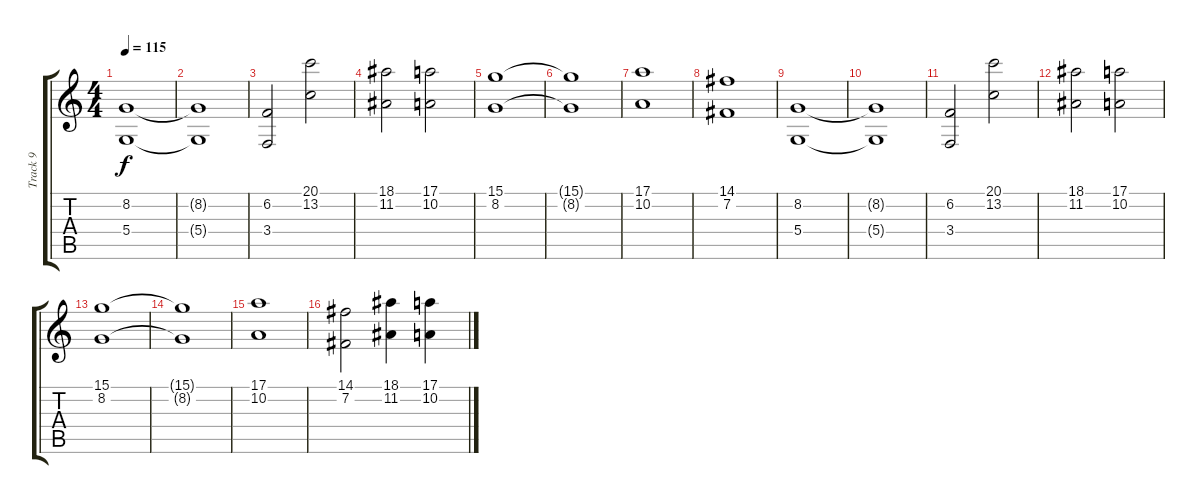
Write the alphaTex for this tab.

\track ("Track 9" "Track 9") {instrument stringensemble1}
\staff {score tabs}
\tuning (E4 B3 G3 D3 A2 E2) {hide}
\ts (4 4)
\tempo 115
\clef g2
\ks c
(8.2 5.4).1{dy f} |
(8.2{t} 5.4{t}).1 |
(6.2 3.4).2 (20.1 13.2).2 |
(18.1 11.2).2 (17.1 10.2).2 |
(15.1 8.2).1 |
(15.1{t} 8.2{t}).1 |
(17.1 10.2).1 |
(14.1 7.2).1 |
(8.2 5.4).1 |
(8.2{t} 5.4{t}).1 |
(6.2 3.4).2 (20.1 13.2).2 |
(18.1 11.2).2 (17.1 10.2).2 |
(15.1 8.2).1 |
(15.1{t} 8.2{t}).1 |
(17.1 10.2).1 |
(14.1 7.2).2 (18.1 11.2).4 (17.1 10.2).4
